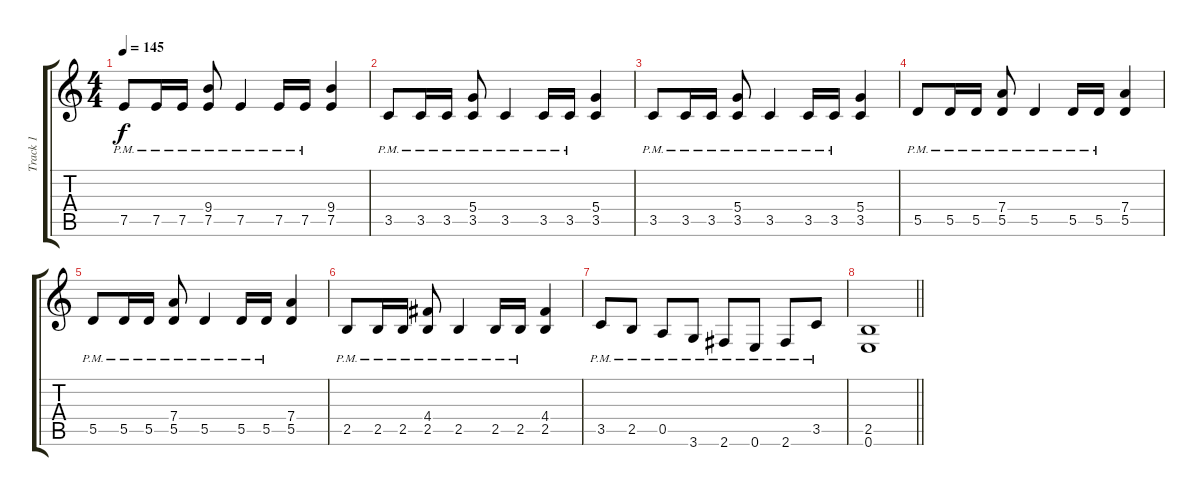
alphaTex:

\track ("Track 1" "Track 1") {instrument distortionguitar}
\staff {score tabs}
\tuning (E4 B3 G3 D3 A2 E2) {hide}
\ts (4 4)
\tempo 145
\clef g2
\ks c
7.5{pm}.8{dy f} 7.5{pm}.16 7.5{pm}.16 (9.4 7.5{pm}).8 7.5{pm}.4 7.5{pm}.16 7.5{pm}.16 (9.4 7.5).4 |
3.5{pm}.8 3.5{pm}.16 3.5{pm}.16 (5.4 3.5{pm}).8 3.5{pm}.4 3.5{pm}.16 3.5{pm}.16 (5.4 3.5).4 |
3.5{pm}.8 3.5{pm}.16 3.5{pm}.16 (5.4 3.5{pm}).8 3.5{pm}.4 3.5{pm}.16 3.5{pm}.16 (5.4 3.5).4 |
5.5{pm}.8 5.5{pm}.16 5.5{pm}.16 (7.4 5.5{pm}).8 5.5{pm}.4 5.5{pm}.16 5.5{pm}.16 (7.4 5.5).4 |
5.5{pm}.8 5.5{pm}.16 5.5{pm}.16 (7.4 5.5{pm}).8 5.5{pm}.4 5.5{pm}.16 5.5{pm}.16 (7.4 5.5).4 |
2.5{pm}.8 2.5{pm}.16 2.5{pm}.16 (4.4 2.5{pm}).8 2.5{pm}.4 2.5{pm}.16 2.5{pm}.16 (4.4 2.5).4 |
3.5{pm}.8 2.5{pm}.8 0.5{pm}.8 3.6{pm}.8 2.6{pm}.8 0.6{pm}.8 2.6{pm}.8 3.5{pm}.8 |
\barLineRight lightlight
(2.5 0.6).1
